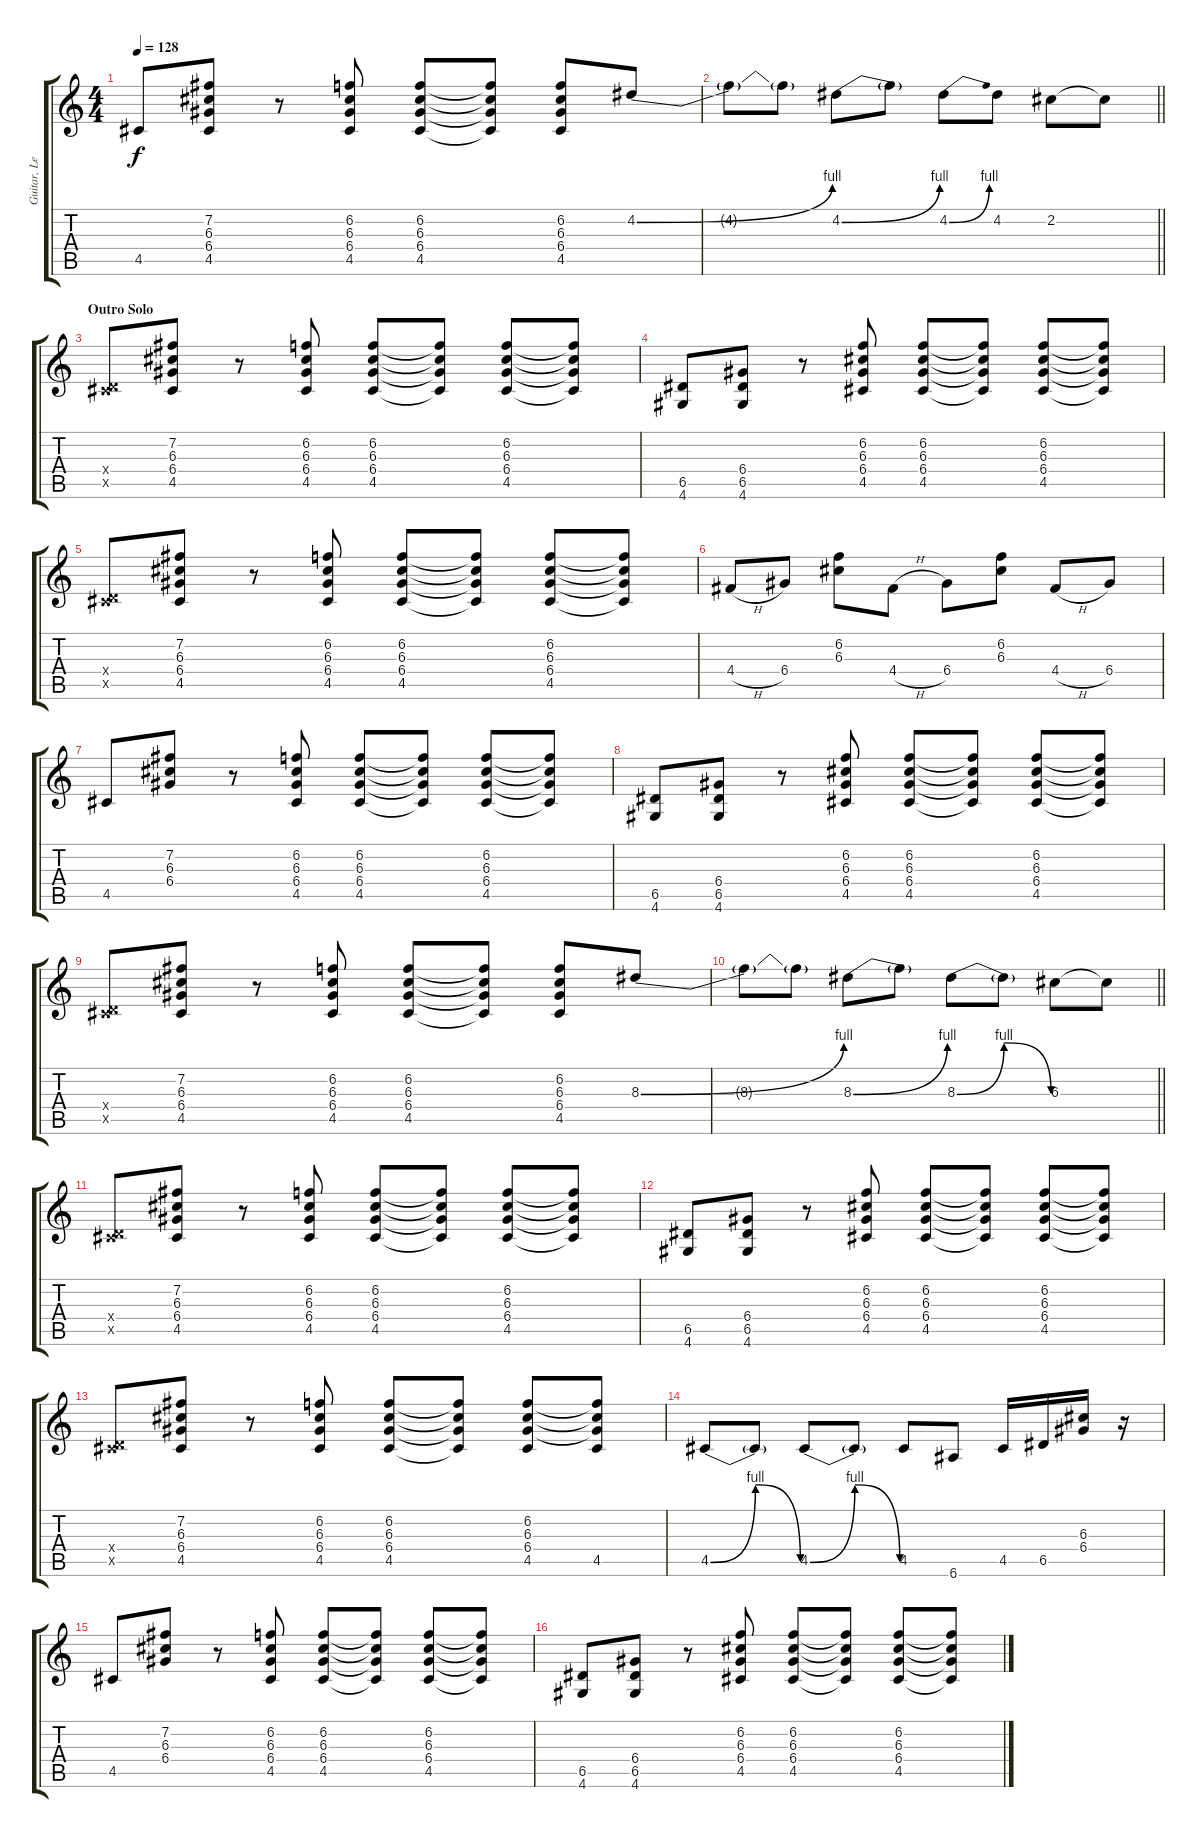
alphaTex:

\track ("Guitar, Lead" "Guitar, Le") {instrument overdrivenguitar}
\staff {score tabs}
\tuning (E4 B3 G3 D3 A2 E2) {hide}
\ts (4 4)
\tempo 128
\clef g2
\ks c
4.5.8{dy f} (7.2 6.3 6.4 4.5).8 r.8 (6.2 6.3 6.4 4.5).8 (6.2 6.3 6.4 4.5).8 (6.2{t} 6.3{t} 6.4{t} 4.5{t}).8 (6.2 6.3 6.4 4.5).8 4.2{be (bend 0 0 60 4)}.8 |
\barLineRight lightlight
4.2{t}.8 4.2{t}.8 4.2{be (bend 0 0 60 4)}.8 4.2{t}.8 4.2{be (bend 0 0 60 4)}.8 4.2.8 2.2.8 2.2{t}.8 |
\section ("" "Outro Solo")
(0.4{x} 4.5{x}).8 (7.2 6.3 6.4 4.5).8 r.8 (6.2 6.3 6.4 4.5).8 (6.2 6.3 6.4 4.5).8 (6.2{t} 6.3{t} 6.4{t} 4.5{t}).8 (6.2 6.3 6.4 4.5).8 (6.2{t} 6.3{t} 6.4{t} 4.5{t}).8 |
(6.5 4.6).8 (6.4 6.5 4.6).8 r.8 (6.2 6.3 6.4 4.5).8 (6.2 6.3 6.4 4.5).8 (6.2{t} 6.3{t} 6.4{t} 4.5{t}).8 (6.2 6.3 6.4 4.5).8 (6.2{t} 6.3{t} 6.4{t} 4.5{t}).8 |
(0.4{x} 4.5{x}).8 (7.2 6.3 6.4 4.5).8 r.8 (6.2 6.3 6.4 4.5).8 (6.2 6.3 6.4 4.5).8 (6.2{t} 6.3{t} 6.4{t} 4.5{t}).8 (6.2 6.3 6.4 4.5).8 (6.2{t} 6.3{t} 6.4{t} 4.5{t}).8 |
4.4{h}.8 6.4.8 (6.2 6.3).8 4.4{h}.8 6.4.8 (6.2 6.3).8 4.4{h}.8 6.4.8 |
4.5.8 (7.2 6.3 6.4).8 r.8 (6.2 6.3 6.4 4.5).8 (6.2 6.3 6.4 4.5).8 (6.2{t} 6.3{t} 6.4{t} 4.5{t}).8 (6.2 6.3 6.4 4.5).8 (6.2{t} 6.3{t} 6.4{t} 4.5{t}).8 |
(6.5 4.6).8 (6.4 6.5 4.6).8 r.8 (6.2 6.3 6.4 4.5).8 (6.2 6.3 6.4 4.5).8 (6.2{t} 6.3{t} 6.4{t} 4.5{t}).8 (6.2 6.3 6.4 4.5).8 (6.2{t} 6.3{t} 6.4{t} 4.5{t}).8 |
(0.4{x} 4.5{x}).8 (7.2 6.3 6.4 4.5).8 r.8 (6.2 6.3 6.4 4.5).8 (6.2 6.3 6.4 4.5).8 (6.2{t} 6.3{t} 6.4{t} 4.5{t}).8 (6.2 6.3 6.4 4.5).8 8.3{be (bend 0 0 60 4)}.8 |
\barLineRight lightlight
8.3{t}.8 8.3{t}.8 8.3{be (bend 0 0 60 4)}.8 8.3{t}.8 8.3{be (bendrelease 0 0 31 4 31 4 60 0)}.8 8.3{t}.8 6.3.8 6.3{t}.8 |
(0.4{x} 4.5{x}).8 (7.2 6.3 6.4 4.5).8 r.8 (6.2 6.3 6.4 4.5).8 (6.2 6.3 6.4 4.5).8 (6.2{t} 6.3{t} 6.4{t} 4.5{t}).8 (6.2 6.3 6.4 4.5).8 (6.2{t} 6.3{t} 6.4{t} 4.5{t}).8 |
(6.5 4.6).8 (6.4 6.5 4.6).8 r.8 (6.2 6.3 6.4 4.5).8 (6.2 6.3 6.4 4.5).8 (6.2{t} 6.3{t} 6.4{t} 4.5{t}).8 (6.2 6.3 6.4 4.5).8 (6.2{t} 6.3{t} 6.4{t} 4.5{t}).8 |
(0.4{x} 4.5{x}).8 (7.2 6.3 6.4 4.5).8 r.8 (6.2 6.3 6.4 4.5).8 (6.2 6.3 6.4 4.5).8 (6.2{t} 6.3{t} 6.4{t} 4.5{t}).8 (6.2 6.3 6.4 4.5).8 (6.2{t} 6.3{t} 6.4{t} 4.5).8 |
4.5{be (bendrelease 0 0 15 4 15 4 60 0)}.8 4.5{t}.8 4.5{be (bendrelease 0 0 15 4 15 4 60 0)}.8 4.5{t}.8 4.5.8 6.6.8 4.5.16 6.5.16 (6.3 6.4).16 r.16 |
4.5.8 (7.2 6.3 6.4).8 r.8 (6.2 6.3 6.4 4.5).8 (6.2 6.3 6.4 4.5).8 (6.2{t} 6.3{t} 6.4{t} 4.5{t}).8 (6.2 6.3 6.4 4.5).8 (6.2{t} 6.3{t} 6.4{t} 4.5{t}).8 |
(6.5 4.6).8 (6.4 6.5 4.6).8 r.8 (6.2 6.3 6.4 4.5).8 (6.2 6.3 6.4 4.5).8 (6.2{t} 6.3{t} 6.4{t} 4.5{t}).8 (6.2 6.3 6.4 4.5).8 (6.2{t} 6.3{t} 6.4{t} 4.5{t}).8
